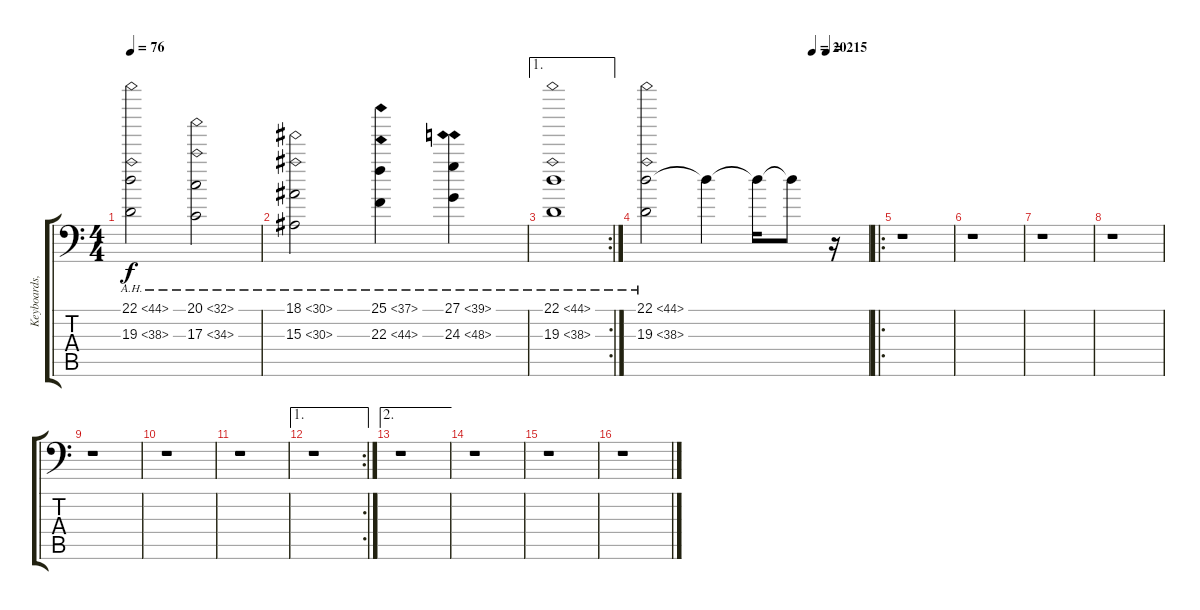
\track ("Keyboards, guitar fills, etc..." "Keyboards,") {instrument stringensemble1}
\staff {score tabs}
\tuning (E3 B2 G2 D2 A1 E1) {hide}
\ts (4 4)
\tempo 76
\clef f4
\ks c
(22.1{ah 22} 19.3{ah 19}).2{dy f} (20.1{ah 12} 17.3{ah 17}).2 |
(18.1{ah 12} 15.3{ah 15}).2 (25.1{ah 12} 22.3{ah 22}).4 (27.1{ah 12} 24.3{ah 24}).4 |
\ae 1
\rc 2
(22.1{ah 22} 19.3{ah 19}).1 |
\tempo (215 0.8125)
\tempo (20 0.75)
(22.1{ah 22} 19.3{ah 19}).2 22.1{t}.4 22.1{t}.16 22.1{t}.8 r.16 |
\ro
r.1 |
r.1 |
r.1 |
r.1 |
r.1 |
r.1 |
r.1 |
\ae 1
\rc 2
r.1 |
\ae 2
r.1 |
r.1 |
r.1 |
r.1
